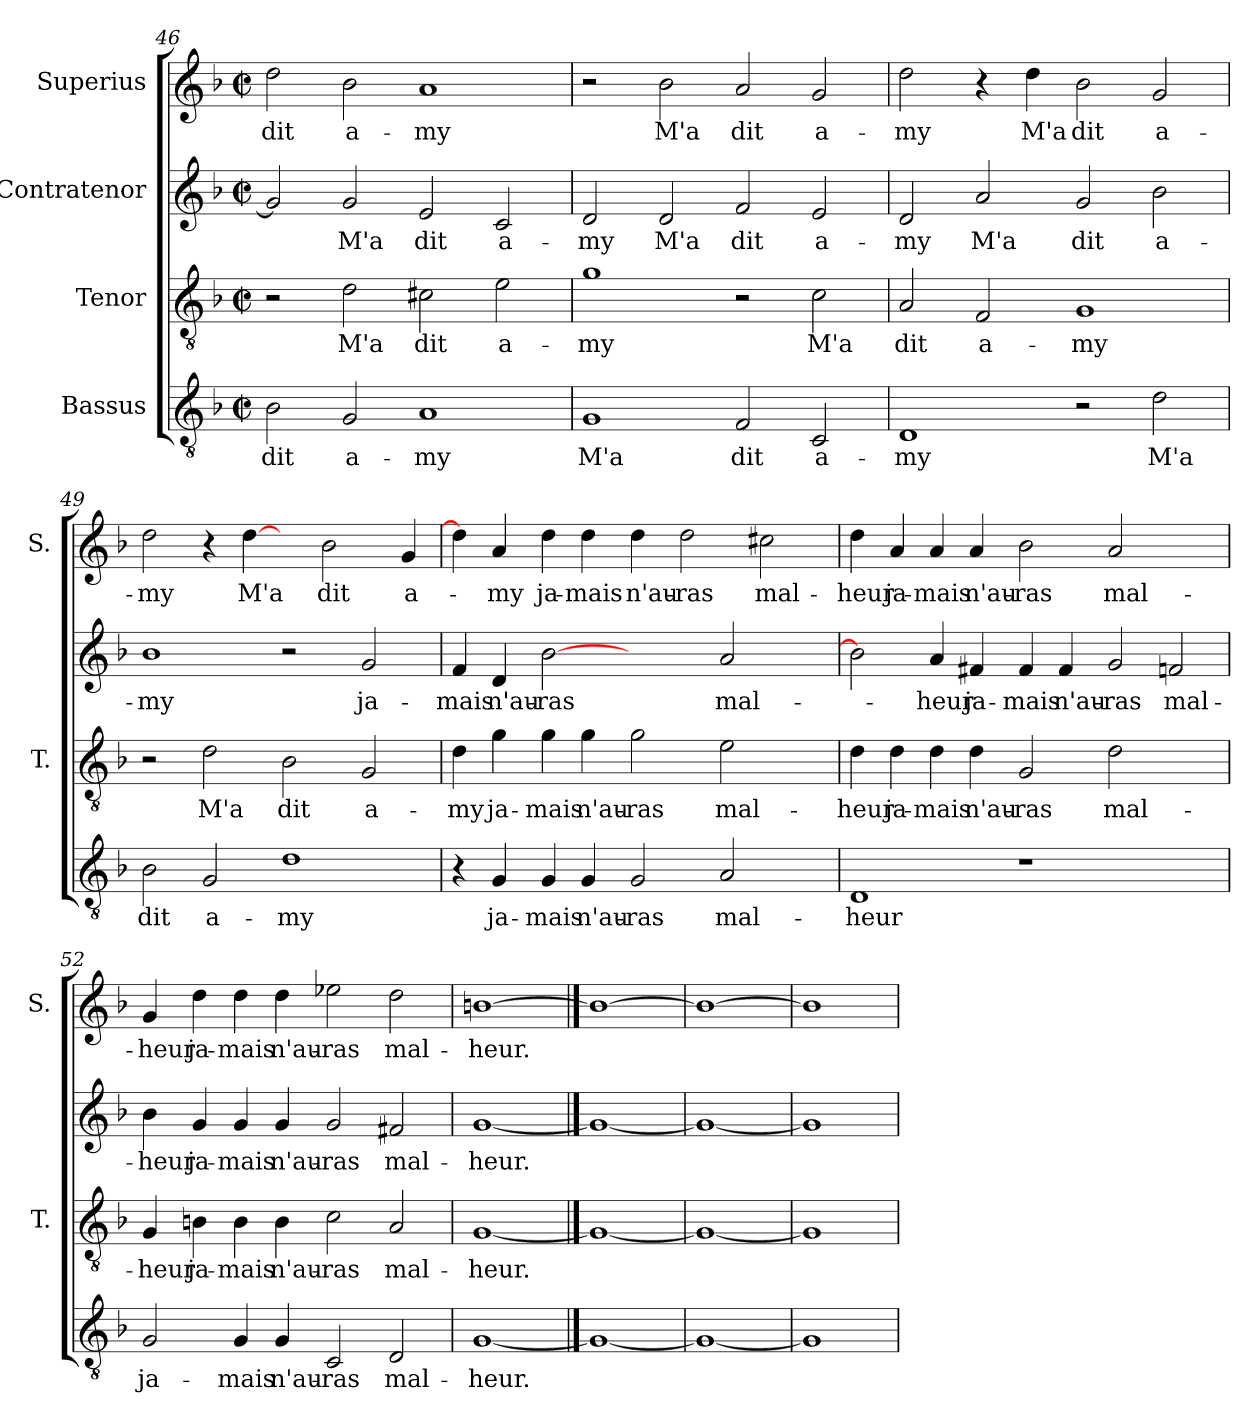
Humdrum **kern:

**kern	**text	**kern	**text	**kern	**text	**kern	**text
*part4	*part4	*part3	*part3	*part2	*part2	*part1	*part1
*staff4	*staff4	*staff3	*staff3	*staff2	*staff2	*staff1	*staff1
*I"Bassus	*	*I"Tenor	*	*I"Contratenor	*	*I"Superius	*
*	*	*I'T.	*	*	*	*I'S.	*
*clefGv2	*	*clefGv2	*	*clefG2	*	*clefG2	*
*k[b-]	*	*k[b-]	*	*k[b-]	*	*k[b-]	*
*F:	*	*F:	*	*F:	*	*F:	*
*M2/2	*	*M2/2	*	*M2/2	*	*M2/2	*
*met(c|)	*	*met(c|)	*	*met(c|)	*	*met(c|)	*
=46	=46	=46	=46	=46	=46	=46	=46
2B-\	dit	2r	.	2g/]	.	2dd\	dit
2G/	a-	2d\	M'a	2g/	M'a	2b-\	a-
1A/	-my	2c#X\	dit	2e/	dit	1a/	-my
.	.	2e\	a-	2c/	a-	.	.
=47	=47	=47	=47	=47	=47	=47	=47
1G/	M'a	1g\	-my	2d/	-my	2r	.
.	.	.	.	2d/	M'a	2b-\	M'a
2F/	dit	2r	.	2f/	dit	2a/	dit
2C/	a-	2c\	M'a	2e/	a-	2g/	a-
=48	=48	=48	=48	=48	=48	=48	=48
1D/	-my	2A/	dit	2d/	-my	2dd\	-my
.	.	2F/	a-	2a/	M'a	4r	.
.	.	.	.	.	.	4dd\	M'a
2r	.	1G/	-my	2g/	dit	2b-\	dit
2d\	M'a	.	.	2b-\	a-	2g/	a-
!!LO:PB:g=z
=49	=49	=49	=49	=49	=49	=49	=49
2B-\	dit	2r	.	1b-\	-my	2dd\	-my
2G/	a-	2d\	M'a	.	.	4r	.
.	.	.	.	.	.	[4dd\	M'a
1d\	-my	2B-\	dit	2r	.	4ryy	.
.	.	.	.	.	.	2b-\	dit
.	.	2G/	a-	2g/	ja-	.	.
.	.	.	.	.	.	4g/	a-
=50	=50	=50	=50	=50	=50	=50	=50
4r	.	4d\	-my	4f/	-mais	4dd\]	.
4G/	ja-	4g\	ja-	4d/	n'au-	4a/	-my
4G/	-mais	4g\	-mais	[2b-\	-ras	4dd\	ja-
4G/	n'au-	4g\	n'au-	.	.	4dd\	-mais
2G/	-ras	2g\	-ras	2ryy	.	4dd\	n'au-
.	.	.	.	.	.	2dd\	-ras
2A/	mal-	2e\	mal-	2a/	mal-	.	.
.	.	.	.	.	.	2cc#X\	mal-
4ryy	.	4ryy	.	4ryy	.	.	.
=51	=51	=51	=51	=51	=51	=51	=51
1D/	-heur	4d\	-heur	2b-\]	.	4dd\	-heur
.	.	4d\	ja-	.	.	4a/	ja-
.	.	4d\	-mais	4a/	-heur	4a/	-mais
.	.	4d\	n'au-	4f#X/	ja-	4a/	n'au-
1r	.	2G/	-ras	4f#/	-mais	2b-\	-ras
.	.	.	.	4f#/	n'au-	.	.
.	.	2d\	mal-	2g/	-ras	2a/	mal-
2ryy	.	2ryy	.	2f/	mal-	2ryy	.
=52	=52	=52	=52	=52	=52	=52	=52
2G/	ja-	4G/	-heur	4b-\	-heur	4g/	-heur
.	.	4Bn\	ja-	4g/	ja-	4dd\	ja-
4G/	-mais	4B\	-mais	4g/	-mais	4dd\	-mais
4G/	n'au-	4B\	n'au-	4g/	n'au-	4dd\	n'au-
2C/	-ras	2c\	-ras	2g/	-ras	2ee-X\	-ras
2D/	mal-	2A/	mal-	2f#X/	mal-	2dd\	mal-
=53	=53	=53	=53	=53	=53	=53	=53
[1G/	-heur.	[1G/	-heur.	[1g/	-heur.	[1bn\	-heur.
==54	==54	==54	==54	==54	==54	==54	==54
1G/_	.	1G/_	.	1g/_	.	1b\_	.
=55	=55	=55	=55	=55	=55	=55	=55
1G/_	.	1G/_	.	1g/_	.	1b\_	.
=56	=56	=56	=56	=56	=56	=56	=56
1G/]	.	1G/]	.	1g/]	.	1b\]	.
=	=	=	=	=	=	=	=
*-	*-	*-	*-	*-	*-	*-	*-
